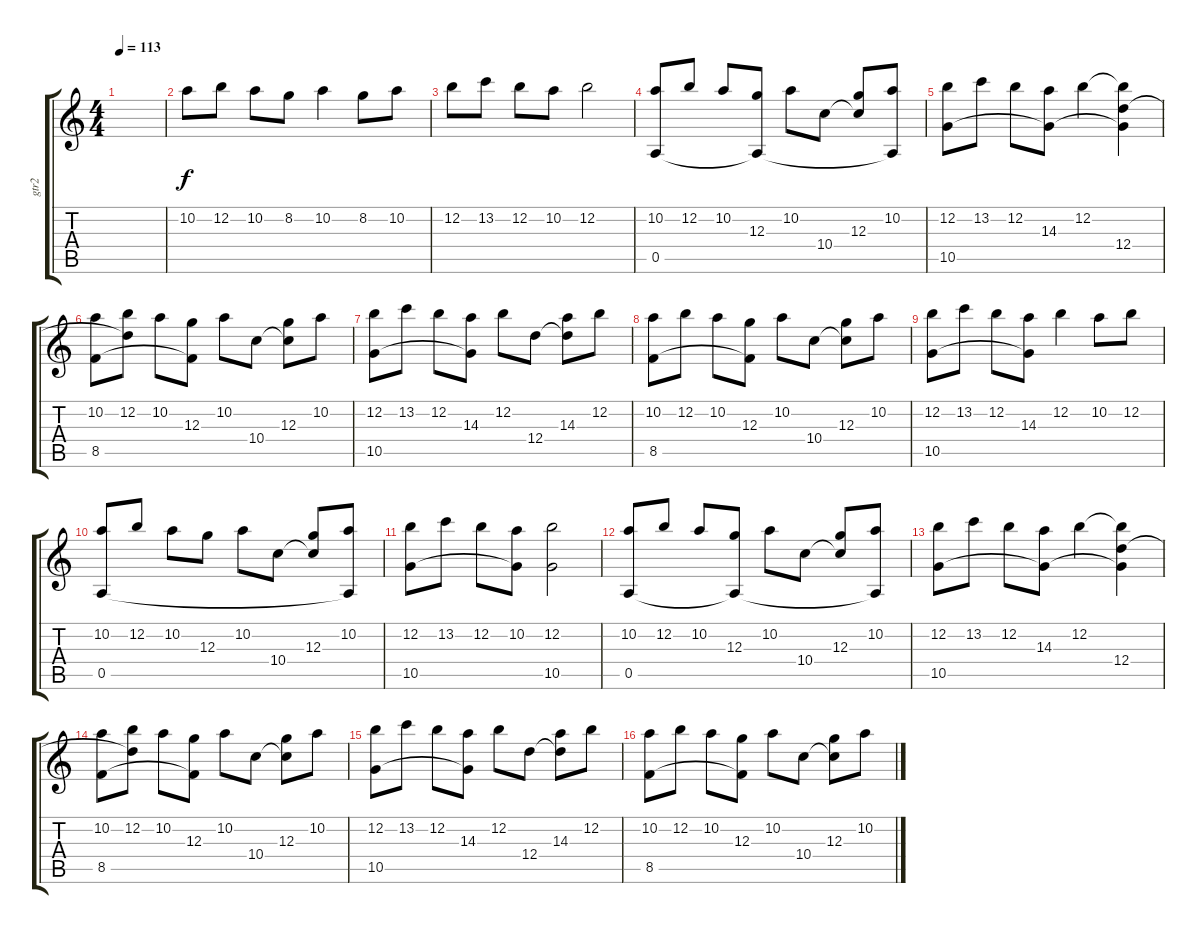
\track ("gtr2" "gtr2") {instrument acousticguitarsteel}
\staff {score tabs}
\tuning (E4 B3 G3 D3 A2 E2) {hide}
\ts (4 4)
\tempo 113
\clef g2
\ks c
|
10.2.8 12.2.8 10.2.8 8.2.8 10.2.4 8.2.8 10.2.8 |
12.2.8 13.2.8 12.2.8 10.2.8 12.2.2 |
(10.2 0.5).8 12.2.8 10.2.8 (12.3 0.5{t}).8 10.2.8 10.4.8 (12.3 10.4{t}).8 (10.2 0.5{t}).8 |
(12.2 10.5).8 13.2.8 12.2.8 (14.3 10.5{t}).8 12.2.4 (12.2{t} 12.4 10.5{t}).4 |
(10.2 8.5).8 (12.2 12.4{t}).8 10.2.8 (12.3 8.5{t}).8 10.2.8 10.4.8 (12.3 10.4{t}).8 10.2.8 |
(12.2 10.5).8 13.2.8 12.2.8 (14.3 10.5{t}).8 12.2.8 12.4.8 (14.3 12.4{t}).8 12.2.8 |
(10.2 8.5).8 12.2.8 10.2.8 (12.3 8.5{t}).8 10.2.8 10.4.8 (12.3 10.4{t}).8 10.2.8 |
(12.2 10.5).8 13.2.8 12.2.8 (14.3 10.5{t}).8 12.2.4 10.2.8 12.2.8 |
(10.2 0.5).8 12.2.8 10.2.8 12.3.8 10.2.8 10.4.8 (12.3 10.4{t}).8 (10.2 0.5{t}).8 |
(12.2 10.5).8 13.2.8 12.2.8 (10.2 10.5{t}).8 (12.2 10.5).2 |
(10.2 0.5).8 12.2.8 10.2.8 (12.3 0.5{t}).8 10.2.8 10.4.8 (12.3 10.4{t}).8 (10.2 0.5{t}).8 |
(12.2 10.5).8 13.2.8 12.2.8 (14.3 10.5{t}).8 12.2.4 (12.2{t} 12.4 10.5{t}).4 |
(10.2 8.5).8 (12.2 12.4{t}).8 10.2.8 (12.3 8.5{t}).8 10.2.8 10.4.8 (12.3 10.4{t}).8 10.2.8 |
(12.2 10.5).8 13.2.8 12.2.8 (14.3 10.5{t}).8 12.2.8 12.4.8 (14.3 12.4{t}).8 12.2.8 |
(10.2 8.5).8 12.2.8 10.2.8 (12.3 8.5{t}).8 10.2.8 10.4.8 (12.3 10.4{t}).8 10.2.8
